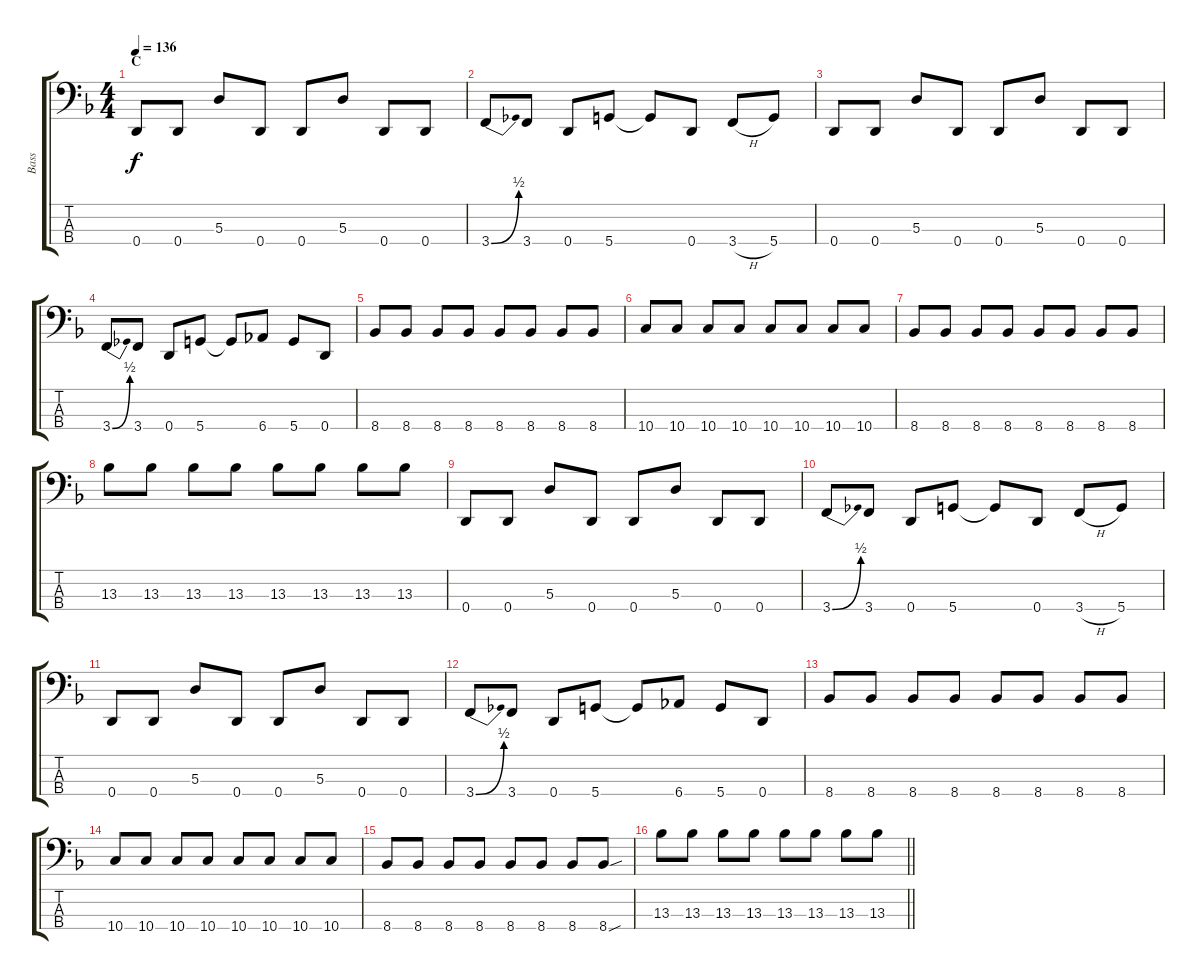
\track ("Bass" "Bass") {instrument electricbasspick}
\staff {score tabs}
\tuning (G2 D2 A1 D1) {hide}
\ts (4 4)
\section ("" "C")
\tempo 136
\clef f4
\ks dminor
0.4.8{dy f} 0.4.8 5.3.8 0.4.8 0.4.8 5.3.8 0.4.8 0.4.8 |
3.4{be (bend 0 0 60 2)}.8 3.4.8 0.4.8 5.4.8 5.4{t}.8 0.4.8 3.4{h}.8 5.4.8 |
0.4.8 0.4.8 5.3.8 0.4.8 0.4.8 5.3.8 0.4.8 0.4.8 |
3.4{be (bend 0 0 60 2)}.8 3.4.8 0.4.8 5.4.8 5.4{t}.8 6.4.8 5.4.8 0.4.8 |
8.4.8 8.4.8 8.4.8 8.4.8 8.4.8 8.4.8 8.4.8 8.4.8 |
10.4.8 10.4.8 10.4.8 10.4.8 10.4.8 10.4.8 10.4.8 10.4.8 |
8.4.8 8.4.8 8.4.8 8.4.8 8.4.8 8.4.8 8.4.8 8.4.8 |
13.3.8 13.3.8 13.3.8 13.3.8 13.3.8 13.3.8 13.3.8 13.3.8 |
0.4.8 0.4.8 5.3.8 0.4.8 0.4.8 5.3.8 0.4.8 0.4.8 |
3.4{be (bend 0 0 60 2)}.8 3.4.8 0.4.8 5.4.8 5.4{t}.8 0.4.8 3.4{h}.8 5.4.8 |
0.4.8 0.4.8 5.3.8 0.4.8 0.4.8 5.3.8 0.4.8 0.4.8 |
3.4{be (bend 0 0 60 2)}.8 3.4.8 0.4.8 5.4.8 5.4{t}.8 6.4.8 5.4.8 0.4.8 |
8.4.8 8.4.8 8.4.8 8.4.8 8.4.8 8.4.8 8.4.8 8.4.8 |
10.4.8 10.4.8 10.4.8 10.4.8 10.4.8 10.4.8 10.4.8 10.4.8 |
8.4.8 8.4.8 8.4.8 8.4.8 8.4.8 8.4.8 8.4.8 8.4{sou}.8 |
\barLineRight lightlight
13.3.8 13.3.8 13.3.8 13.3.8 13.3.8 13.3.8 13.3.8 13.3.8
